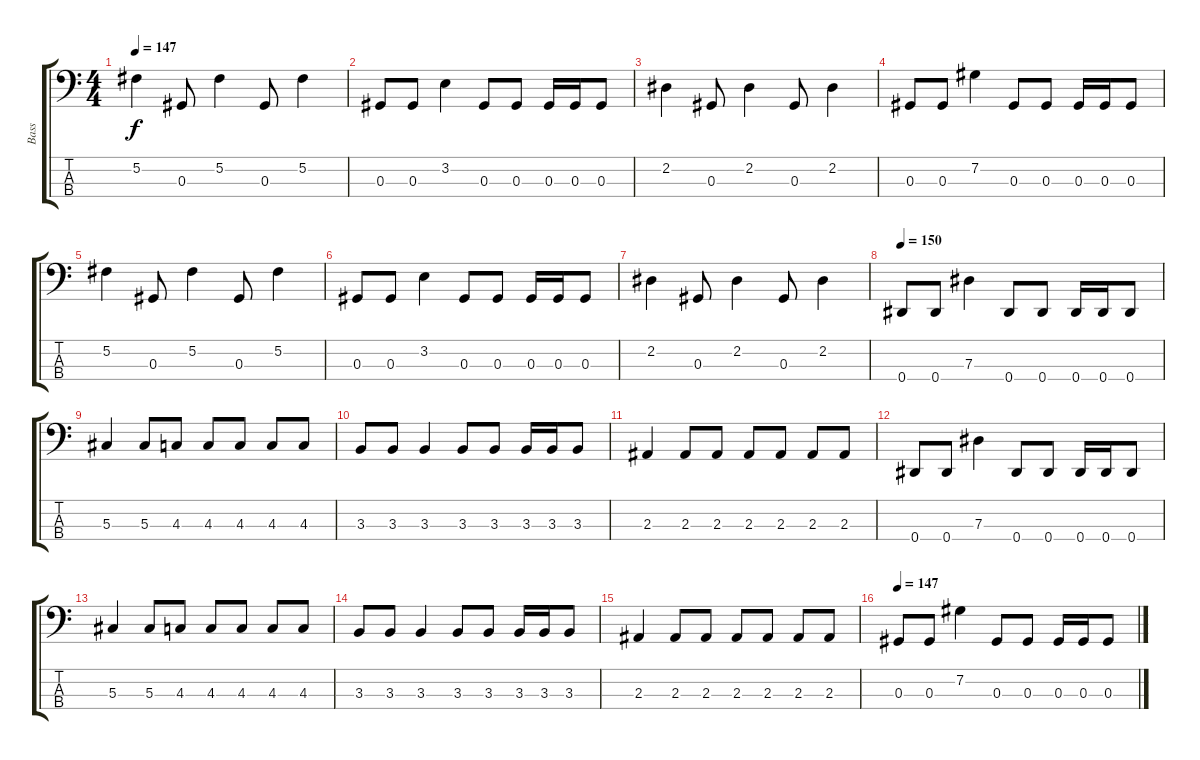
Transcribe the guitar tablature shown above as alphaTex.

\track ("Bass" "Bass") {instrument electricbassfinger}
\staff {score tabs}
\tuning (Gb2 Db2 Ab1 Eb1) {hide}
\ts (4 4)
\tempo 147
\clef f4
\ks c
5.2.4{dy f} 0.3.8 5.2.4 0.3.8 5.2.4 |
0.3.8 0.3.8 3.2.4 0.3.8 0.3.8 0.3.16 0.3.16 0.3.8 |
2.2.4 0.3.8 2.2.4 0.3.8 2.2.4 |
0.3.8{volume 13 instrument electricbassfinger} 0.3.8 7.2.4 0.3.8 0.3.8 0.3.16 0.3.16 0.3.8 |
5.2.4 0.3.8 5.2.4 0.3.8 5.2.4 |
0.3.8 0.3.8 3.2.4 0.3.8 0.3.8 0.3.16 0.3.16 0.3.8 |
2.2.4 0.3.8 2.2.4 0.3.8 2.2.4 |
\tempo 150
0.4.8 0.4.8 7.3.4 0.4.8 0.4.8 0.4.16 0.4.16 0.4.8 |
5.3.4 5.3.8 4.3.8 4.3.8 4.3.8 4.3.8 4.3.8 |
3.3.8 3.3.8 3.3.4 3.3.8 3.3.8 3.3.16 3.3.16 3.3.8 |
2.3.4 2.3.8 2.3.8 2.3.8 2.3.8 2.3.8 2.3.8 |
0.4.8 0.4.8 7.3.4 0.4.8 0.4.8 0.4.16 0.4.16 0.4.8 |
5.3.4 5.3.8 4.3.8 4.3.8 4.3.8 4.3.8 4.3.8 |
3.3.8 3.3.8 3.3.4 3.3.8 3.3.8 3.3.16 3.3.16 3.3.8 |
2.3.4 2.3.8 2.3.8 2.3.8 2.3.8 2.3.8 2.3.8 |
\tempo 147
0.3.8{volume 13 instrument electricbassfinger} 0.3.8 7.2.4 0.3.8 0.3.8 0.3.16 0.3.16 0.3.8
